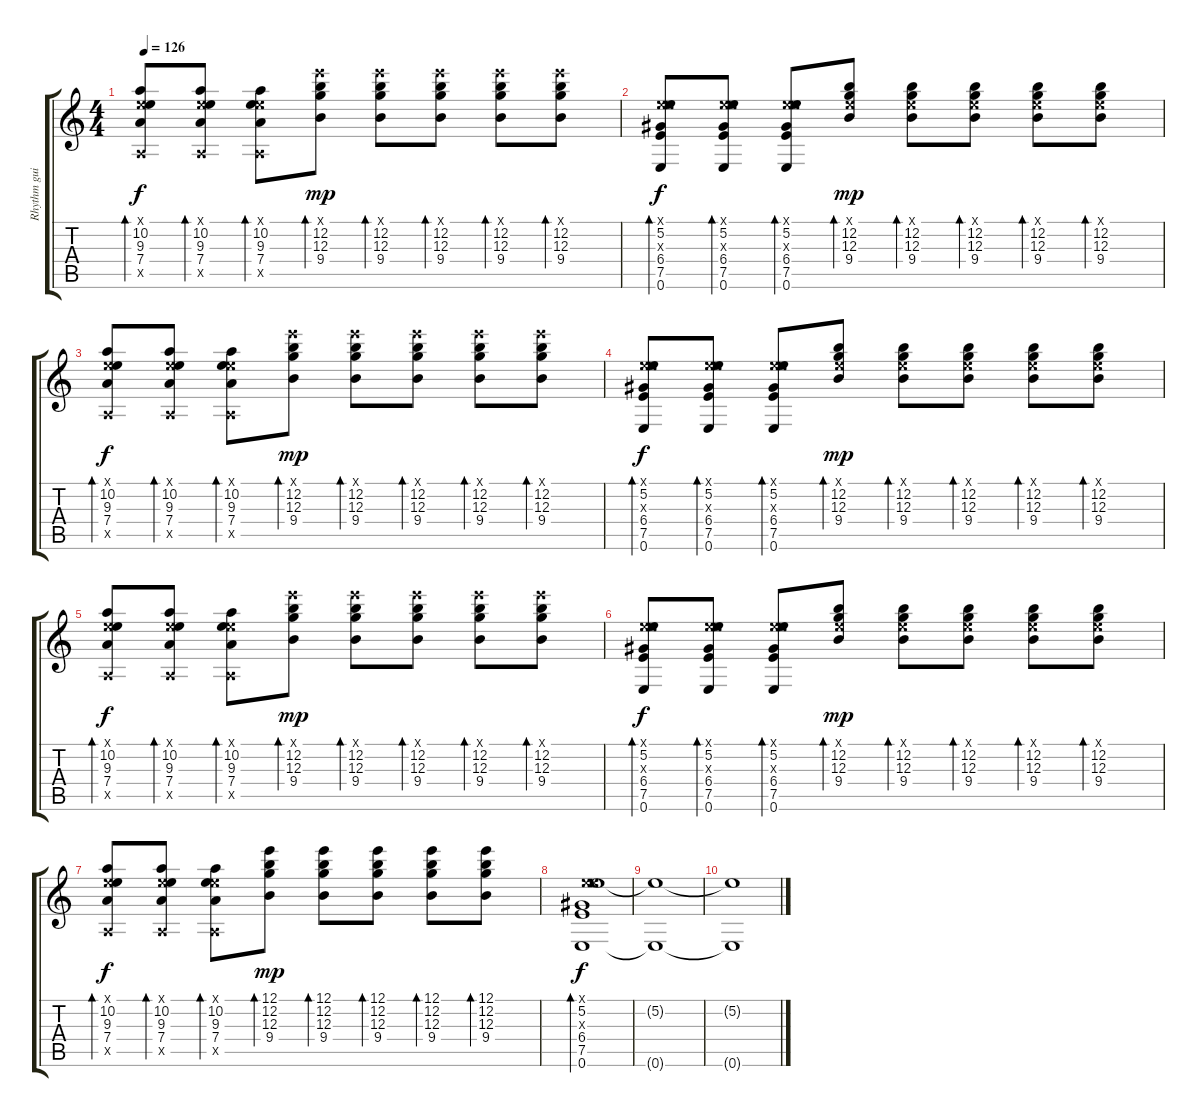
\track ("Rhythm guitar " "Rhythm gui") {instrument overdrivenguitar}
\staff {score tabs}
\tuning (E4 B3 G3 D3 A2 E2) {hide}
\ts (4 4)
\tempo 126
\clef g2
\ks c
(0.1{x} 10.2 9.3 7.4 0.5{x}).8{bd 60 dy f} (0.1{x} 10.2 9.3 7.4 0.5{x}).8{bd 60} (0.1{x} 10.2 9.3 7.4 0.5{x}).8{bd 60} (12.1{x} 12.2 12.3 9.4).8{bd 60 dy mp} (12.1{x} 12.2 12.3 9.4).8{bd 60} (12.1{x} 12.2 12.3 9.4).8{bd 60} (12.1{x} 12.2 12.3 9.4).8{bd 60} (12.1{x} 12.2 12.3 9.4).8{bd 60} |
(0.1{x} 5.2 9.3{x} 6.4 7.5 0.6).8{bd 60 dy f} (0.1{x} 5.2 9.3{x} 6.4 7.5 0.6).8{bd 60} (0.1{x} 5.2 9.3{x} 6.4 7.5 0.6).8{bd 60} (0.1{x} 12.2 12.3 9.4).8{bd 60 dy mp} (0.1{x} 12.2 12.3 9.4).8{bd 60} (0.1{x} 12.2 12.3 9.4).8{bd 60} (0.1{x} 12.2 12.3 9.4).8{bd 60} (0.1{x} 12.2 12.3 9.4).8{bd 60} |
(0.1{x} 10.2 9.3 7.4 0.5{x}).8{bd 60 dy f} (0.1{x} 10.2 9.3 7.4 0.5{x}).8{bd 60} (0.1{x} 10.2 9.3 7.4 0.5{x}).8{bd 60} (12.1{x} 12.2 12.3 9.4).8{bd 60 dy mp} (12.1{x} 12.2 12.3 9.4).8{bd 60} (12.1{x} 12.2 12.3 9.4).8{bd 60} (12.1{x} 12.2 12.3 9.4).8{bd 60} (12.1{x} 12.2 12.3 9.4).8{bd 60} |
(0.1{x} 5.2 9.3{x} 6.4 7.5 0.6).8{bd 60 dy f} (0.1{x} 5.2 9.3{x} 6.4 7.5 0.6).8{bd 60} (0.1{x} 5.2 9.3{x} 6.4 7.5 0.6).8{bd 60} (0.1{x} 12.2 12.3 9.4).8{bd 60 dy mp} (0.1{x} 12.2 12.3 9.4).8{bd 60} (0.1{x} 12.2 12.3 9.4).8{bd 60} (0.1{x} 12.2 12.3 9.4).8{bd 60} (0.1{x} 12.2 12.3 9.4).8{bd 60} |
(0.1{x} 10.2 9.3 7.4 0.5{x}).8{bd 60 dy f} (0.1{x} 10.2 9.3 7.4 0.5{x}).8{bd 60} (0.1{x} 10.2 9.3 7.4 0.5{x}).8{bd 60} (12.1{x} 12.2 12.3 9.4).8{bd 60 dy mp} (12.1{x} 12.2 12.3 9.4).8{bd 60} (12.1{x} 12.2 12.3 9.4).8{bd 60} (12.1{x} 12.2 12.3 9.4).8{bd 60} (12.1{x} 12.2 12.3 9.4).8{bd 60} |
(0.1{x} 5.2 9.3{x} 6.4 7.5 0.6).8{bd 60 dy f} (0.1{x} 5.2 9.3{x} 6.4 7.5 0.6).8{bd 60} (0.1{x} 5.2 9.3{x} 6.4 7.5 0.6).8{bd 60} (0.1{x} 12.2 12.3 9.4).8{bd 60 dy mp} (0.1{x} 12.2 12.3 9.4).8{bd 60} (0.1{x} 12.2 12.3 9.4).8{bd 60} (0.1{x} 12.2 12.3 9.4).8{bd 60} (0.1{x} 12.2 12.3 9.4).8{bd 60} |
(0.1{x} 10.2 9.3 7.4 0.5{x}).8{bd 60 dy f} (0.1{x} 10.2 9.3 7.4 0.5{x}).8{bd 60} (0.1{x} 10.2 9.3 7.4 0.5{x}).8{bd 60} (12.1 12.2 12.3 9.4).8{bd 60 dy mp} (12.1 12.2 12.3 9.4).8{bd 60} (12.1 12.2 12.3 9.4).8{bd 60} (12.1 12.2 12.3 9.4).8{bd 60} (12.1 12.2 12.3 9.4).8{bd 60} |
(0.1{x} 5.2 9.3{x} 6.4 7.5 0.6).1{bd 60 dy f} |
(5.2{t} 0.6{t}).1 |
(5.2{t} 0.6{t}).1
